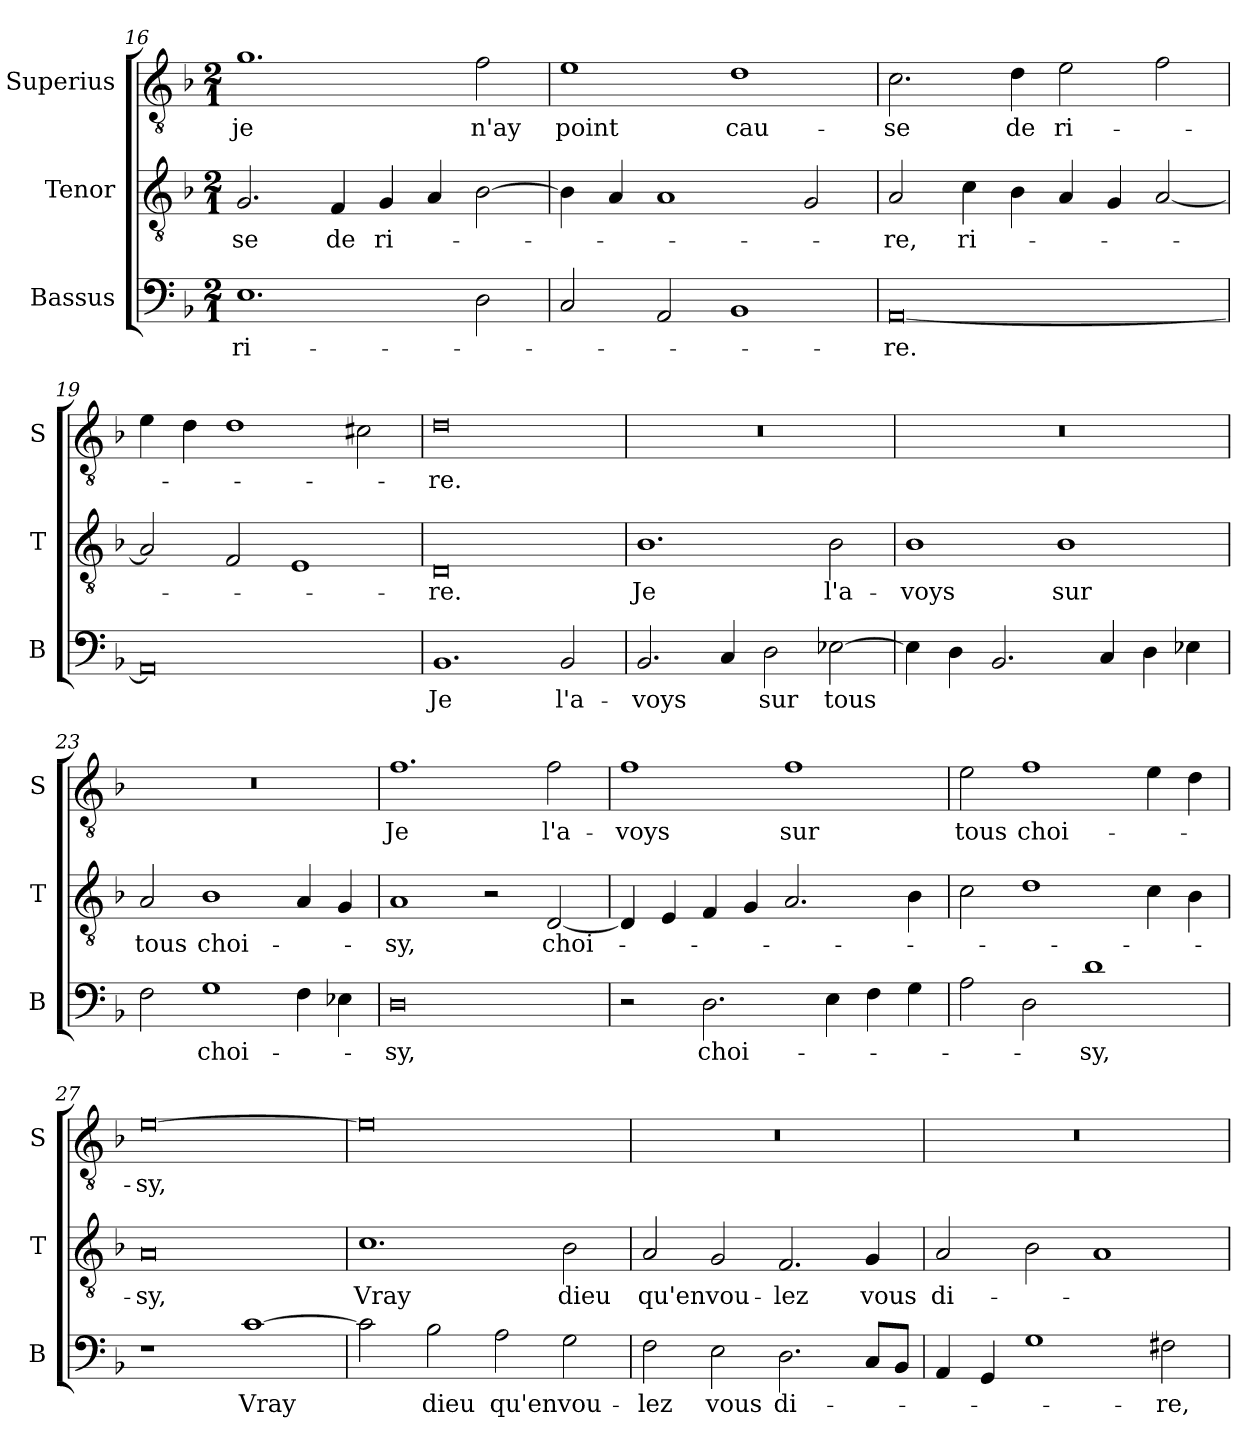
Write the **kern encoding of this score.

**kern	**text	**kern	**text	**kern	**text
*part3	*part3	*part2	*part2	*part1	*part1
*staff3	*staff3	*staff2	*staff2	*staff1	*staff1
*I"Bassus	*	*I"Tenor	*	*I"Superius	*
*I'B	*	*I'T	*	*I'S	*
*clefF4	*	*clefGv2	*	*clefGv2	*
*k[b-]	*	*k[b-]	*	*k[b-]	*
*M2/1	*	*M2/1	*	*M2/1	*
=16	=16	=16	=16	=16	=16
1.E	ri-	2.G/	-se	1.g	je
.	.	4F/	de	.	.
.	.	4G/	ri-	.	.
.	.	4A/	.	.	.
2D\	.	[2B-\	.	2f\	n'ay
=17	=17	=17	=17	=17	=17
2C/	.	4B-\]	.	1e	point
.	.	4A/	.	.	.
2AA/	.	1A	.	.	.
1BB-	.	.	.	1d	cau-
.	.	2G/	.	.	.
=18	=18	=18	=18	=18	=18
[0AA	-re.	2A/	-re,	2.c\	-se
.	.	4c\	ri-	.	.
.	.	4B-\	.	4d\	de
.	.	4A/	.	2e\	ri-
.	.	4G/	.	.	.
.	.	[2A/	.	2f\	.
=19	=19	=19	=19	=19	=19
0AA]	.	2A/]	.	4e\	.
.	.	.	.	4d\	.
.	.	2F/	.	1d	.
.	.	1E	.	.	.
.	.	.	.	2c#X\	.
=20	=20	=20	=20	=20	=20
1.BB-	Je	0D	-re.	0d	-re.
2BB-/	l'a-	.	.	.	.
=21	=21	=21	=21	=21	=21
2.BB-/	-voys	1.B-	Je	0r	.
4C/	.	.	.	.	.
2D\	sur	.	.	.	.
[2E-X\	tous	2B-\	l'a-	.	.
=22	=22	=22	=22	=22	=22
4E-\]	.	1B-	-voys	0r	.
4D\	.	.	.	.	.
2.BB-/	.	.	.	.	.
.	.	1B-	sur	.	.
4C/	.	.	.	.	.
4D\	.	.	.	.	.
4E-X\	.	.	.	.	.
=23	=23	=23	=23	=23	=23
2F\	.	2A/	tous	0r	.
1G	choi-	1B-	choi-	.	.
4F\	.	4A/	.	.	.
4E-X\	.	4G/	.	.	.
=24	=24	=24	=24	=24	=24
0D	-sy,	1A	-sy,	1.f	Je
.	.	2r	.	.	.
.	.	[2D/	choi-	2f\	l'a-
=25	=25	=25	=25	=25	=25
2r	.	4D/]	.	1f	-voys
.	.	4E/	.	.	.
2.D\	choi-	4F/	.	.	.
.	.	4G/	.	.	.
.	.	2.A/	.	1f	sur
4E\	.	.	.	.	.
4F\	.	.	.	.	.
4G\	.	4B-\	.	.	.
=26	=26	=26	=26	=26	=26
2A\	.	2c\	.	2e\	tous
2D\	.	1d	.	1f	choi-
1d	-sy,	.	.	.	.
.	.	4c\	.	4e\	.
.	.	4B-\	.	4d\	.
=27	=27	=27	=27	=27	=27
1r	.	0A	-sy,	[0e	-sy,
[1c	Vray	.	.	.	.
=28	=28	=28	=28	=28	=28
2c\]	.	1.c	Vray	0e]	.
2B-\	dieu	.	.	.	.
2A\	qu'en	.	.	.	.
2G\	vou-	2B-\	dieu	.	.
=29	=29	=29	=29	=29	=29
2F\	-lez	2A/	qu'en	0r	.
2E\	vous	2G/	vou-	.	.
2.D\	di-	2.F/	-lez	.	.
8C/L	.	4G/	vous	.	.
8BB-/J	.	.	.	.	.
=30	=30	=30	=30	=30	=30
4AA/	.	2A/	di-	0r	.
4GG/	.	.	.	.	.
1G	.	2B-\	.	.	.
.	.	1A	.	.	.
2F#X\	-re,	.	.	.	.
=	=	=	=	=	=
*-	*-	*-	*-	*-	*-
